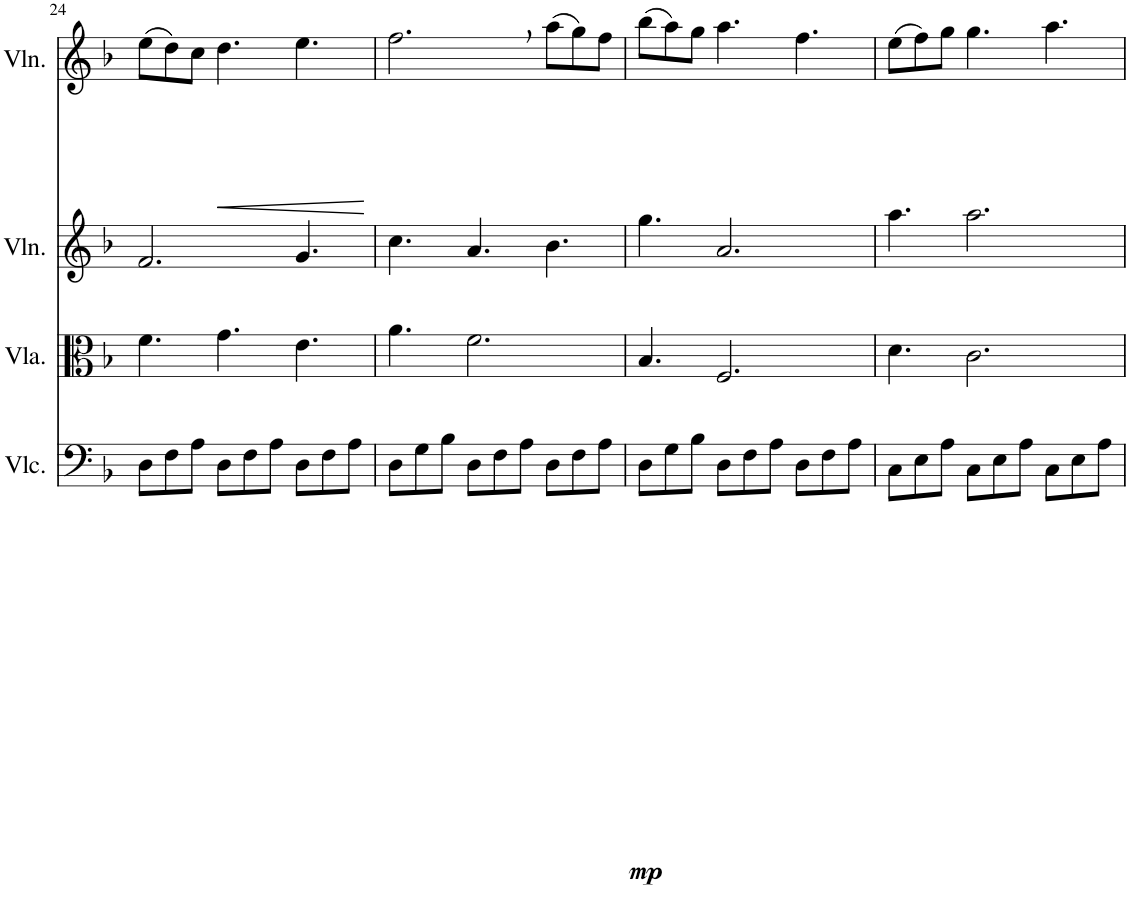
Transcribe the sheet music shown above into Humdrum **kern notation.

**kern	**dynam	**kern	**kern	**kern	**dynam
*part4	*part4	*part3	*part2	*part1	*part1
*staff4	*staff4	*staff3	*staff2	*staff1	*staff1
*I"Violoncello	*	*I"Viola	*I"Violin	*I"Violin	*
*I'Vlc.	*	*I'Vla.	*I'Vln.	*I'Vln.	*
!!LO:PB:g=z
*clefF4	*	*clefC3	*clefG2	*clefG2	*
*k[b-]	*	*k[b-]	*k[b-]	*k[b-]	*
*M9/8	*	*M9/8	*M9/8	*M9/8	*
=24	=24	=24	=24	=24	=24
8D\L	.	4.f\	2.f/	(8ee\L	.
8F\	.	.	.	8dd\)	.
8A\J	.	.	.	8cc\J	.
!	!	!	!	!	!LO:HP:b
8D\L	.	4.g\	.	4.dd\	<
8F\	.	.	.	.	.
8A\J	.	.	.	.	.
8D\L	.	4.e\	4.g/	4.ee\	.
8F\	.	.	.	.	.
8A\J	.	.	.	.	.
.	.	.	.	.	[
=25	=25	=25	=25	=25	=25
8D\L	.	4.a\	4.cc\	2.ff,\	.
8G\	.	.	.	.	.
8B-\J	.	.	.	.	.
8D\L	.	2.f\	4.a/	.	.
8F\	.	.	.	.	.
8A\J	.	.	.	.	.
8D\L	.	.	4.b-\	(8aa\L	.
8F\	.	.	.	8gg\)	.
8A\J	.	.	.	8ff\J	.
=26	=26	=26	=26	=26	=26
!	!LO:DY:b	!	!	!	!
8D\L	mp	4.B-/	4.gg\	(8bb-\L	.
8G\	.	.	.	8aa\)	.
8B-\J	.	.	.	8gg\J	.
8D\L	.	2.F/	2.a/	4.aa\	.
8F\	.	.	.	.	.
8A\J	.	.	.	.	.
8D\L	.	.	.	4.ff\	.
8F\	.	.	.	.	.
8A\J	.	.	.	.	.
=27	=27	=27	=27	=27	=27
8C\L	.	4.d\	4.aa\	(8ee\L	.
8E\	.	.	.	8ff\)	.
8A\J	.	.	.	8gg\J	.
8C\L	.	2.c\	2.aa\	4.gg\	.
8E\	.	.	.	.	.
8A\J	.	.	.	.	.
8C\L	.	.	.	4.aa\	.
8E\	.	.	.	.	.
8A\J	.	.	.	.	.
=	=	=	=	=	=
*-	*-	*-	*-	*-	*-
